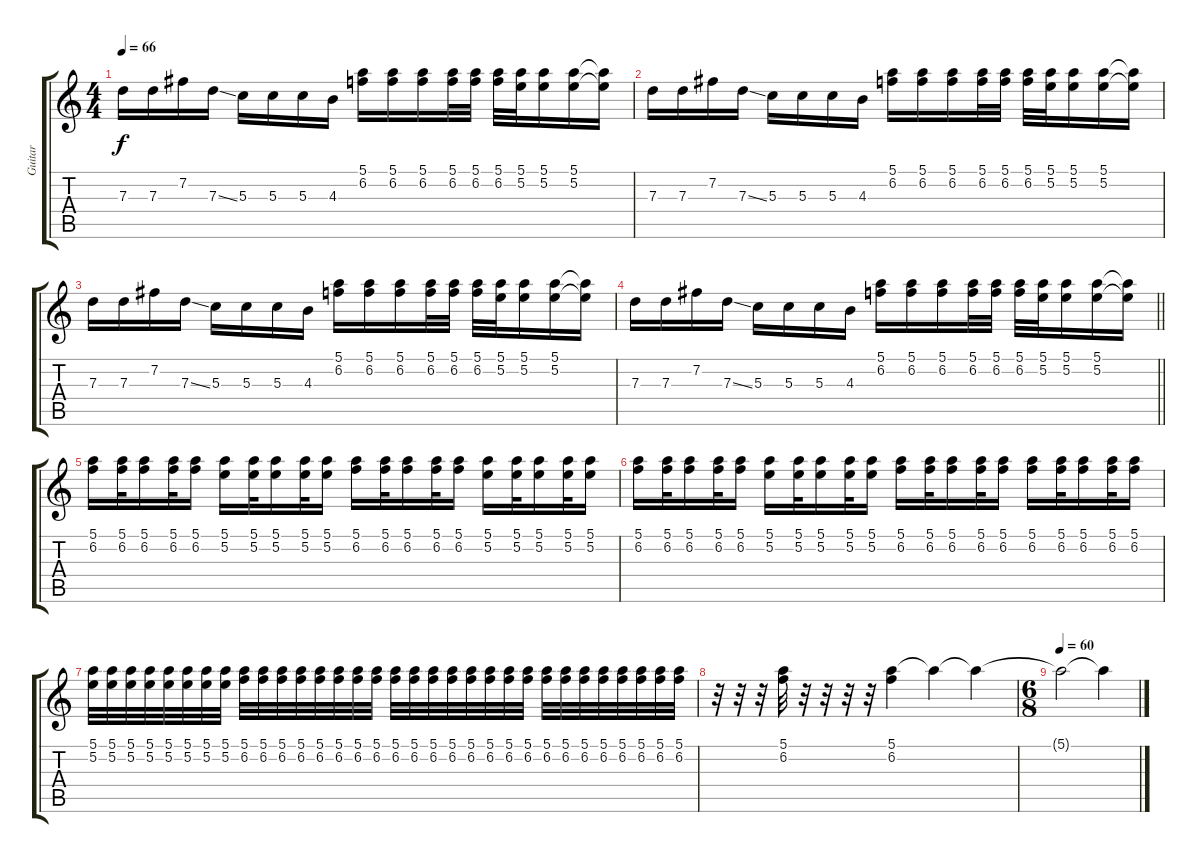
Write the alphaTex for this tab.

\track ("Guitar" "Guitar") {instrument overdrivenguitar}
\staff {score tabs}
\tuning (E4 B3 G3 D3 A2 E2) {hide}
\ts (4 4)
\tempo 66
\clef g2
\ks c
7.3.16{dy f} 7.3.16 7.2.16 7.3{ss}.16 5.3.16 5.3.16 5.3.16 4.3.16 (5.1 6.2).16 (5.1 6.2).16 (5.1 6.2).16 (5.1 6.2).32 (5.1 6.2).32 (5.1 6.2).32 (5.1 5.2).32 (5.1 5.2).16 (5.1 5.2).16 (5.1{t} 5.2{t}).16 |
7.3.16 7.3.16 7.2.16 7.3{ss}.16 5.3.16 5.3.16 5.3.16 4.3.16 (5.1 6.2).16 (5.1 6.2).16 (5.1 6.2).16 (5.1 6.2).32 (5.1 6.2).32 (5.1 6.2).32 (5.1 5.2).32 (5.1 5.2).16 (5.1 5.2).16 (5.1{t} 5.2{t}).16 |
7.3.16 7.3.16 7.2.16 7.3{ss}.16 5.3.16 5.3.16 5.3.16 4.3.16 (5.1 6.2).16 (5.1 6.2).16 (5.1 6.2).16 (5.1 6.2).32 (5.1 6.2).32 (5.1 6.2).32 (5.1 5.2).32 (5.1 5.2).16 (5.1 5.2).16 (5.1{t} 5.2{t}).16 |
\barLineRight lightlight
7.3.16 7.3.16 7.2.16 7.3{ss}.16 5.3.16 5.3.16 5.3.16 4.3.16 (5.1 6.2).16 (5.1 6.2).16 (5.1 6.2).16 (5.1 6.2).32 (5.1 6.2).32 (5.1 6.2).32 (5.1 5.2).32 (5.1 5.2).16 (5.1 5.2).16 (5.1{t} 5.2{t}).16 |
(5.1 6.2).16 (5.1 6.2).32 (5.1 6.2).16 (5.1 6.2).32 (5.1 6.2).16 (5.1 5.2).16 (5.1 5.2).32 (5.1 5.2).16 (5.1 5.2).32 (5.1 5.2).16 (5.1 6.2).16 (5.1 6.2).32 (5.1 6.2).16 (5.1 6.2).32 (5.1 6.2).16 (5.1 5.2).16 (5.1 5.2).32 (5.1 5.2).16 (5.1 5.2).32 (5.1 5.2).16 |
(5.1 6.2).16 (5.1 6.2).32 (5.1 6.2).16 (5.1 6.2).32 (5.1 6.2).16 (5.1 5.2).16 (5.1 5.2).32 (5.1 5.2).16 (5.1 5.2).32 (5.1 5.2).16 (5.1 6.2).16 (5.1 6.2).32 (5.1 6.2).16 (5.1 6.2).32 (5.1 6.2).16 (5.1 6.2).16 (5.1 6.2).32 (5.1 6.2).16 (5.1 6.2).32 (5.1 6.2).16 |
(5.1 5.2).32 (5.1 5.2).32 (5.1 5.2).32 (5.1 5.2).32 (5.1 5.2).32 (5.1 5.2).32 (5.1 5.2).32 (5.1 5.2).32 (5.1 6.2).32 (5.1 6.2).32 (5.1 6.2).32 (5.1 6.2).32 (5.1 6.2).32 (5.1 6.2).32 (5.1 6.2).32 (5.1 6.2).32 (5.1 6.2).32 (5.1 6.2).32 (5.1 6.2).32 (5.1 6.2).32 (5.1 6.2).32 (5.1 6.2).32 (5.1 6.2).32 (5.1 6.2).32 (5.1 6.2).32 (5.1 6.2).32 (5.1 6.2).32 (5.1 6.2).32 (5.1 6.2).32 (5.1 6.2).32 (5.1 6.2).32 (5.1 6.2).32 |
r.32 r.32 r.32 (5.1 6.2).32 r.32 r.32 r.32 r.32 (5.1 6.2).4 5.1{t}.4 5.1{t}.4 |
\ts (6 8)
\tempo 60
5.1{t}.2 5.1{t}.4
